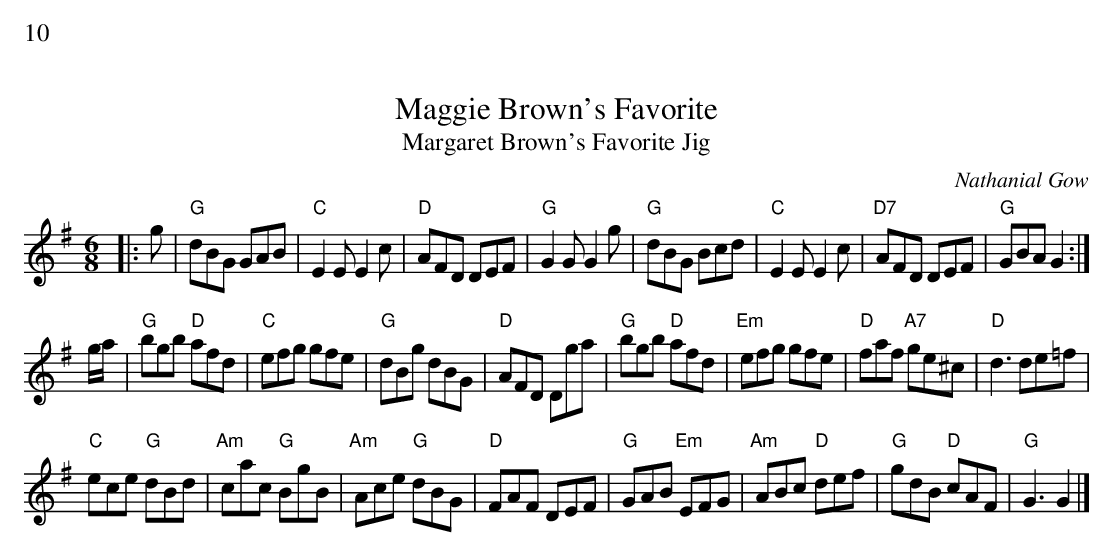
X:1
%%text 10
T: Maggie Brown's Favorite
T: Margaret Brown's Favorite Jig
C: Nathanial Gow
M: 6/8
L: 1/8
K: G
|: g | "G"dBG GAB | "C"E2E E2c | "D"AFD DEF | "G"G2G G2g |\
"G"dBG Bcd | "C"E2E E2c | "D7"AFD DEF | "G"GBA G2 :|
g/a/ | "G"bgb "D"afd | "C"efg gfe | "G"dBg dBG | "D"AFD Dga |\
"G"bgb "D"afd | "Em"efg gfe | "D"faf "A7"ge^c | "D"d3 de=f |
 "C"ece "G"dBd | "Am"cac "G"BgB | "Am"Ace "G"dBG | "D"FAF DEF |\
"G"GAB "Em"EFG | "Am"ABc "D"def | "G"gdB "D"cAF | "G"G3 G2 |]
